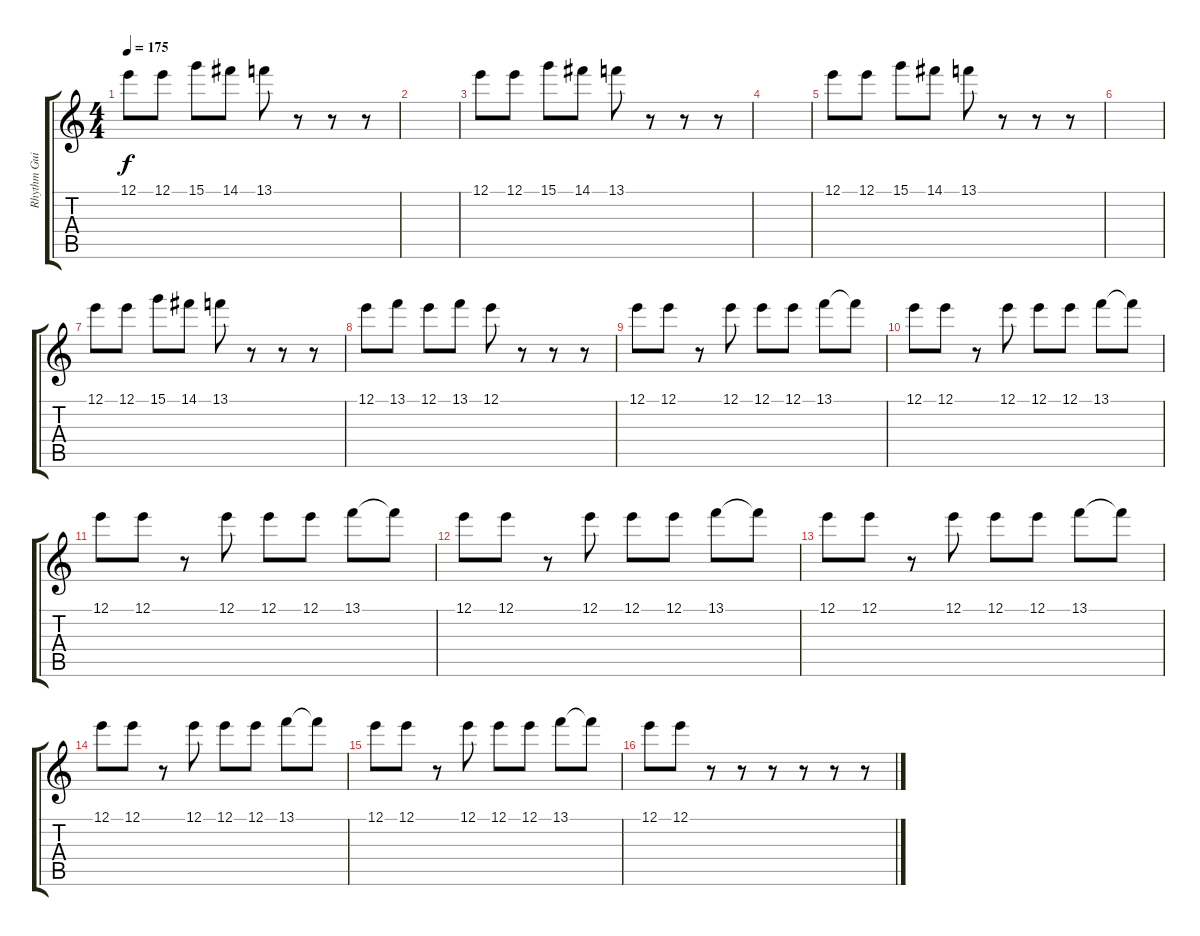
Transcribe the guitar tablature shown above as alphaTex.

\track ("Rhythm Guitar 2" "Rhythm Gui") {instrument distortionguitar}
\staff {score tabs}
\tuning (E4 B3 G3 D3 A2 E2) {hide}
\ts (4 4)
\tempo 175
\clef g2
\ks c
12.1.8{dy f} 12.1.8 15.1.8 14.1.8 13.1.8 r.8 r.8 r.8 |
|
12.1.8 12.1.8 15.1.8 14.1.8 13.1.8 r.8 r.8 r.8 |
|
12.1.8 12.1.8 15.1.8 14.1.8 13.1.8 r.8 r.8 r.8 |
|
12.1.8 12.1.8 15.1.8 14.1.8 13.1.8 r.8 r.8 r.8 |
12.1.8 13.1.8 12.1.8 13.1.8 12.1.8 r.8 r.8 r.8 |
12.1.8 12.1.8 r.8 12.1.8 12.1.8 12.1.8 13.1.8 13.1{t}.8 |
12.1.8 12.1.8 r.8 12.1.8 12.1.8 12.1.8 13.1.8 13.1{t}.8 |
12.1.8 12.1.8 r.8 12.1.8 12.1.8 12.1.8 13.1.8 13.1{t}.8 |
12.1.8 12.1.8 r.8 12.1.8 12.1.8 12.1.8 13.1.8 13.1{t}.8 |
12.1.8 12.1.8 r.8 12.1.8 12.1.8 12.1.8 13.1.8 13.1{t}.8 |
12.1.8 12.1.8 r.8 12.1.8 12.1.8 12.1.8 13.1.8 13.1{t}.8 |
12.1.8 12.1.8 r.8 12.1.8 12.1.8 12.1.8 13.1.8 13.1{t}.8 |
12.1.8 12.1.8 r.8 r.8 r.8 r.8 r.8 r.8
